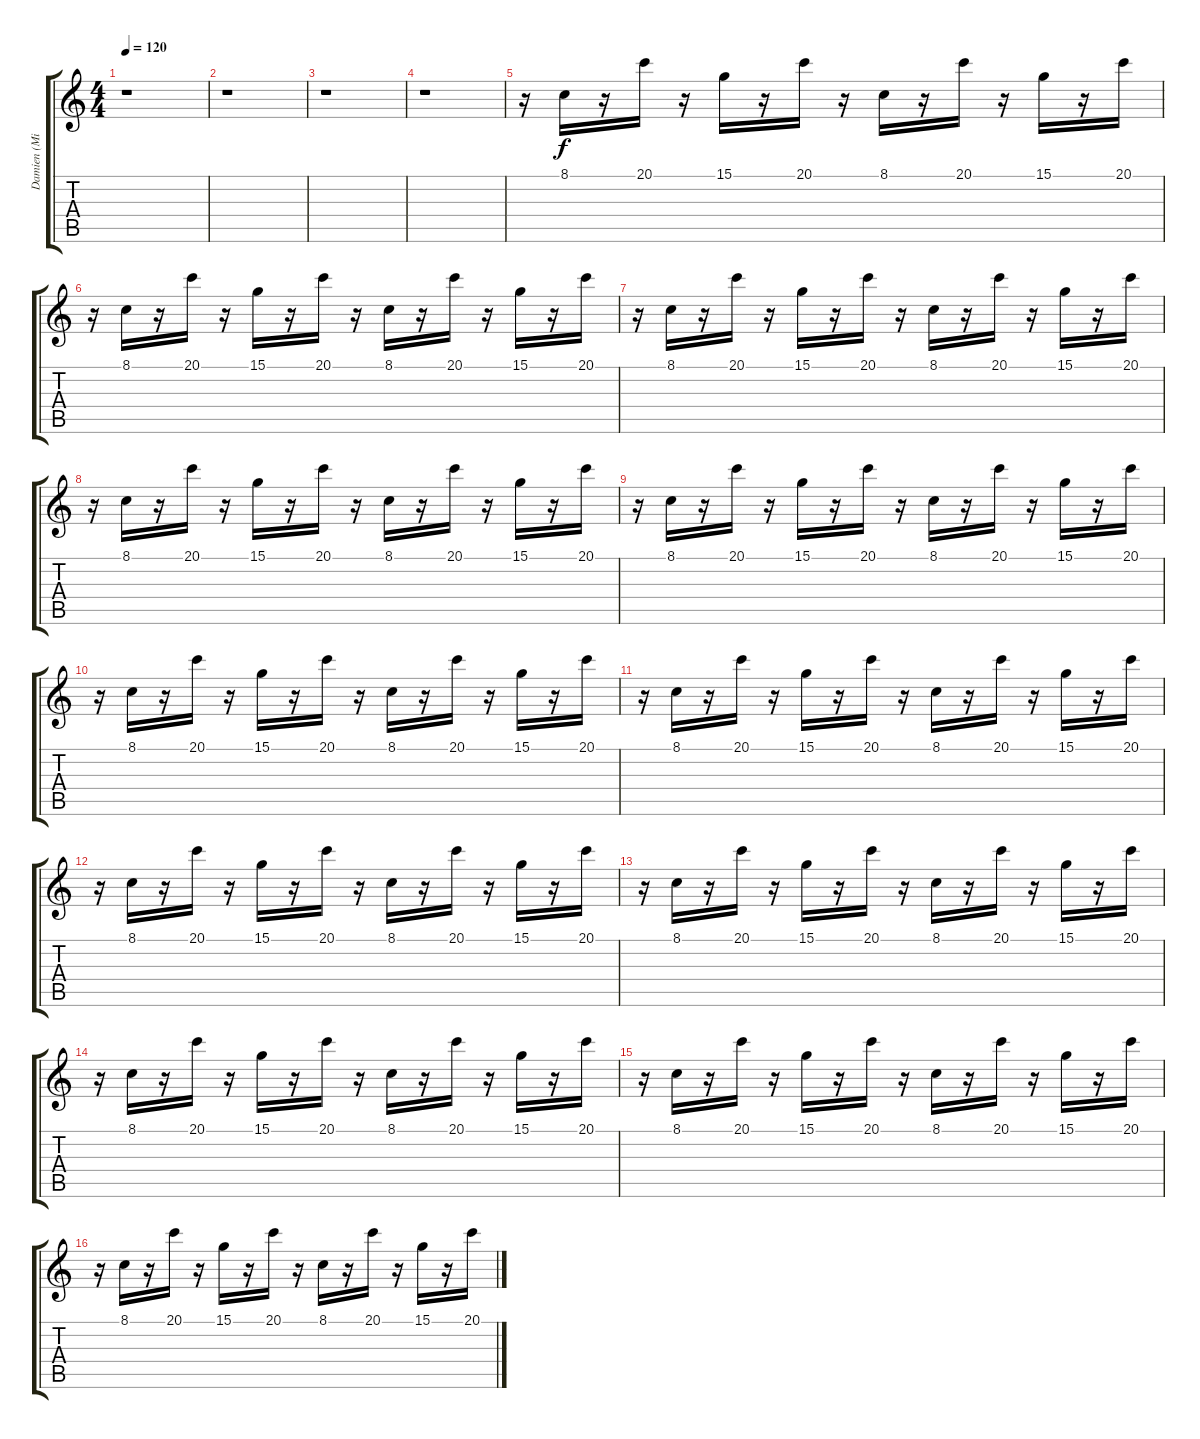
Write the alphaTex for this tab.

\track ("Damien (MidKeyb)" "Damien (Mi") {instrument viola}
\staff {score tabs}
\tuning (E4 B3 G3 D3 A2 D2) {hide}
\ts (4 4)
\tempo 120
\clef g2
\ks c
r.1{dy f} |
r.1 |
r.1 |
r.1 |
r.16{instrument brightacousticpiano} 8.1.16 r.16 20.1.16 r.16 15.1.16 r.16 20.1.16 r.16 8.1.16 r.16 20.1.16 r.16 15.1.16 r.16 20.1.16 |
r.16 8.1.16 r.16 20.1.16 r.16 15.1.16 r.16 20.1.16 r.16 8.1.16 r.16 20.1.16 r.16 15.1.16 r.16 20.1.16 |
r.16 8.1.16 r.16 20.1.16 r.16 15.1.16 r.16 20.1.16 r.16 8.1.16 r.16 20.1.16 r.16 15.1.16 r.16 20.1.16 |
r.16 8.1.16 r.16 20.1.16 r.16 15.1.16 r.16 20.1.16 r.16 8.1.16 r.16 20.1.16 r.16 15.1.16 r.16 20.1.16 |
r.16 8.1.16 r.16 20.1.16 r.16 15.1.16 r.16 20.1.16 r.16 8.1.16 r.16 20.1.16 r.16 15.1.16 r.16 20.1.16 |
r.16 8.1.16 r.16 20.1.16 r.16 15.1.16 r.16 20.1.16 r.16 8.1.16 r.16 20.1.16 r.16 15.1.16 r.16 20.1.16 |
r.16 8.1.16 r.16 20.1.16 r.16 15.1.16 r.16 20.1.16 r.16 8.1.16 r.16 20.1.16 r.16 15.1.16 r.16 20.1.16 |
r.16 8.1.16 r.16 20.1.16 r.16 15.1.16 r.16 20.1.16 r.16 8.1.16 r.16 20.1.16 r.16 15.1.16 r.16 20.1.16 |
r.16 8.1.16 r.16 20.1.16 r.16 15.1.16 r.16 20.1.16 r.16 8.1.16 r.16 20.1.16 r.16 15.1.16 r.16 20.1.16 |
r.16 8.1.16 r.16 20.1.16 r.16 15.1.16 r.16 20.1.16 r.16 8.1.16 r.16 20.1.16 r.16 15.1.16 r.16 20.1.16 |
r.16 8.1.16 r.16 20.1.16 r.16 15.1.16 r.16 20.1.16 r.16 8.1.16 r.16 20.1.16 r.16 15.1.16 r.16 20.1.16 |
r.16 8.1.16 r.16 20.1.16 r.16 15.1.16 r.16 20.1.16 r.16 8.1.16 r.16 20.1.16 r.16 15.1.16 r.16 20.1.16
